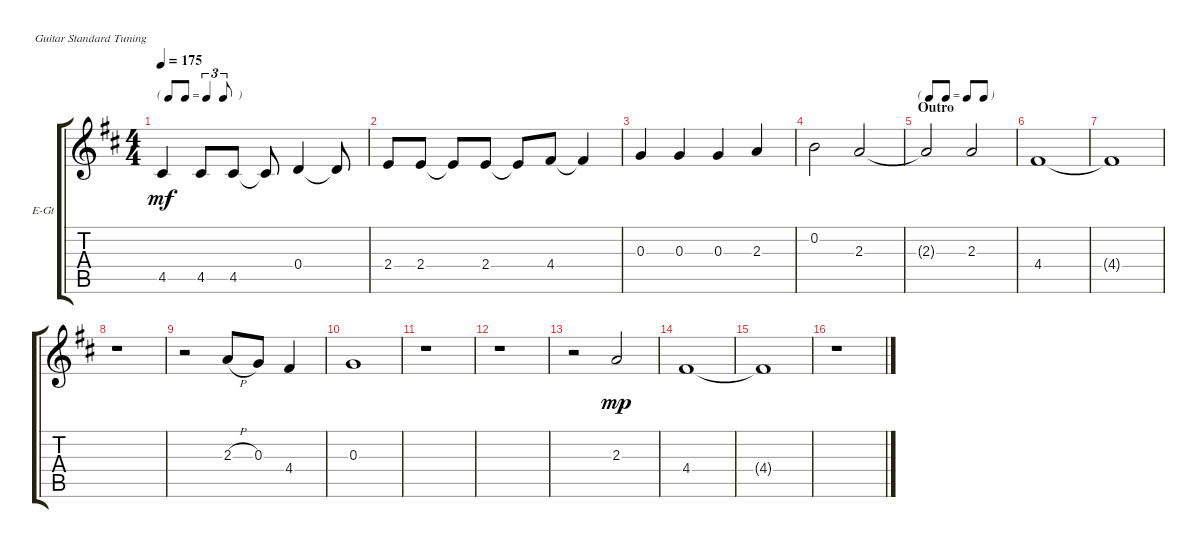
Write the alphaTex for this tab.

\defaultSystemsLayout 4
\bracketExtendMode groupsimilarinstruments
\firstSystemTrackNameOrientation horizontal
\otherSystemsTrackNameOrientation horizontal
\track ("Art Voice" "E-Gt") {instrument electricguitarclean}
\staff {score tabs}
\tuning (E4 B3 G3 D3 A2 E2)
\ts (4 4)
\tf triplet8th
\tempo 175
\clef g2
\ks d
4.5.4{dy mf} 4.5.8 4.5.8 4.5{t}.8 0.4.4 0.4{t}.8 |
2.4.8 2.4.8 2.4{t}.8 2.4.8 2.4{t}.8 4.4.8 4.4{t}.4 |
0.3.4 0.3.4 0.3.4 2.3.4 |
0.2.2 2.3.2 |
\tf none
\section ("" "Outro")
2.3{t}.2 2.3.2 |
4.4.1 |
4.4{t}.1 |
r.1 |
r.2 2.3{h}.8 0.3.8 4.4.4 |
0.3.1 |
r.1 |
r.1 |
r.2 2.3.2{dy mp} |
4.4.1 |
4.4{t}.1 |
r.1
